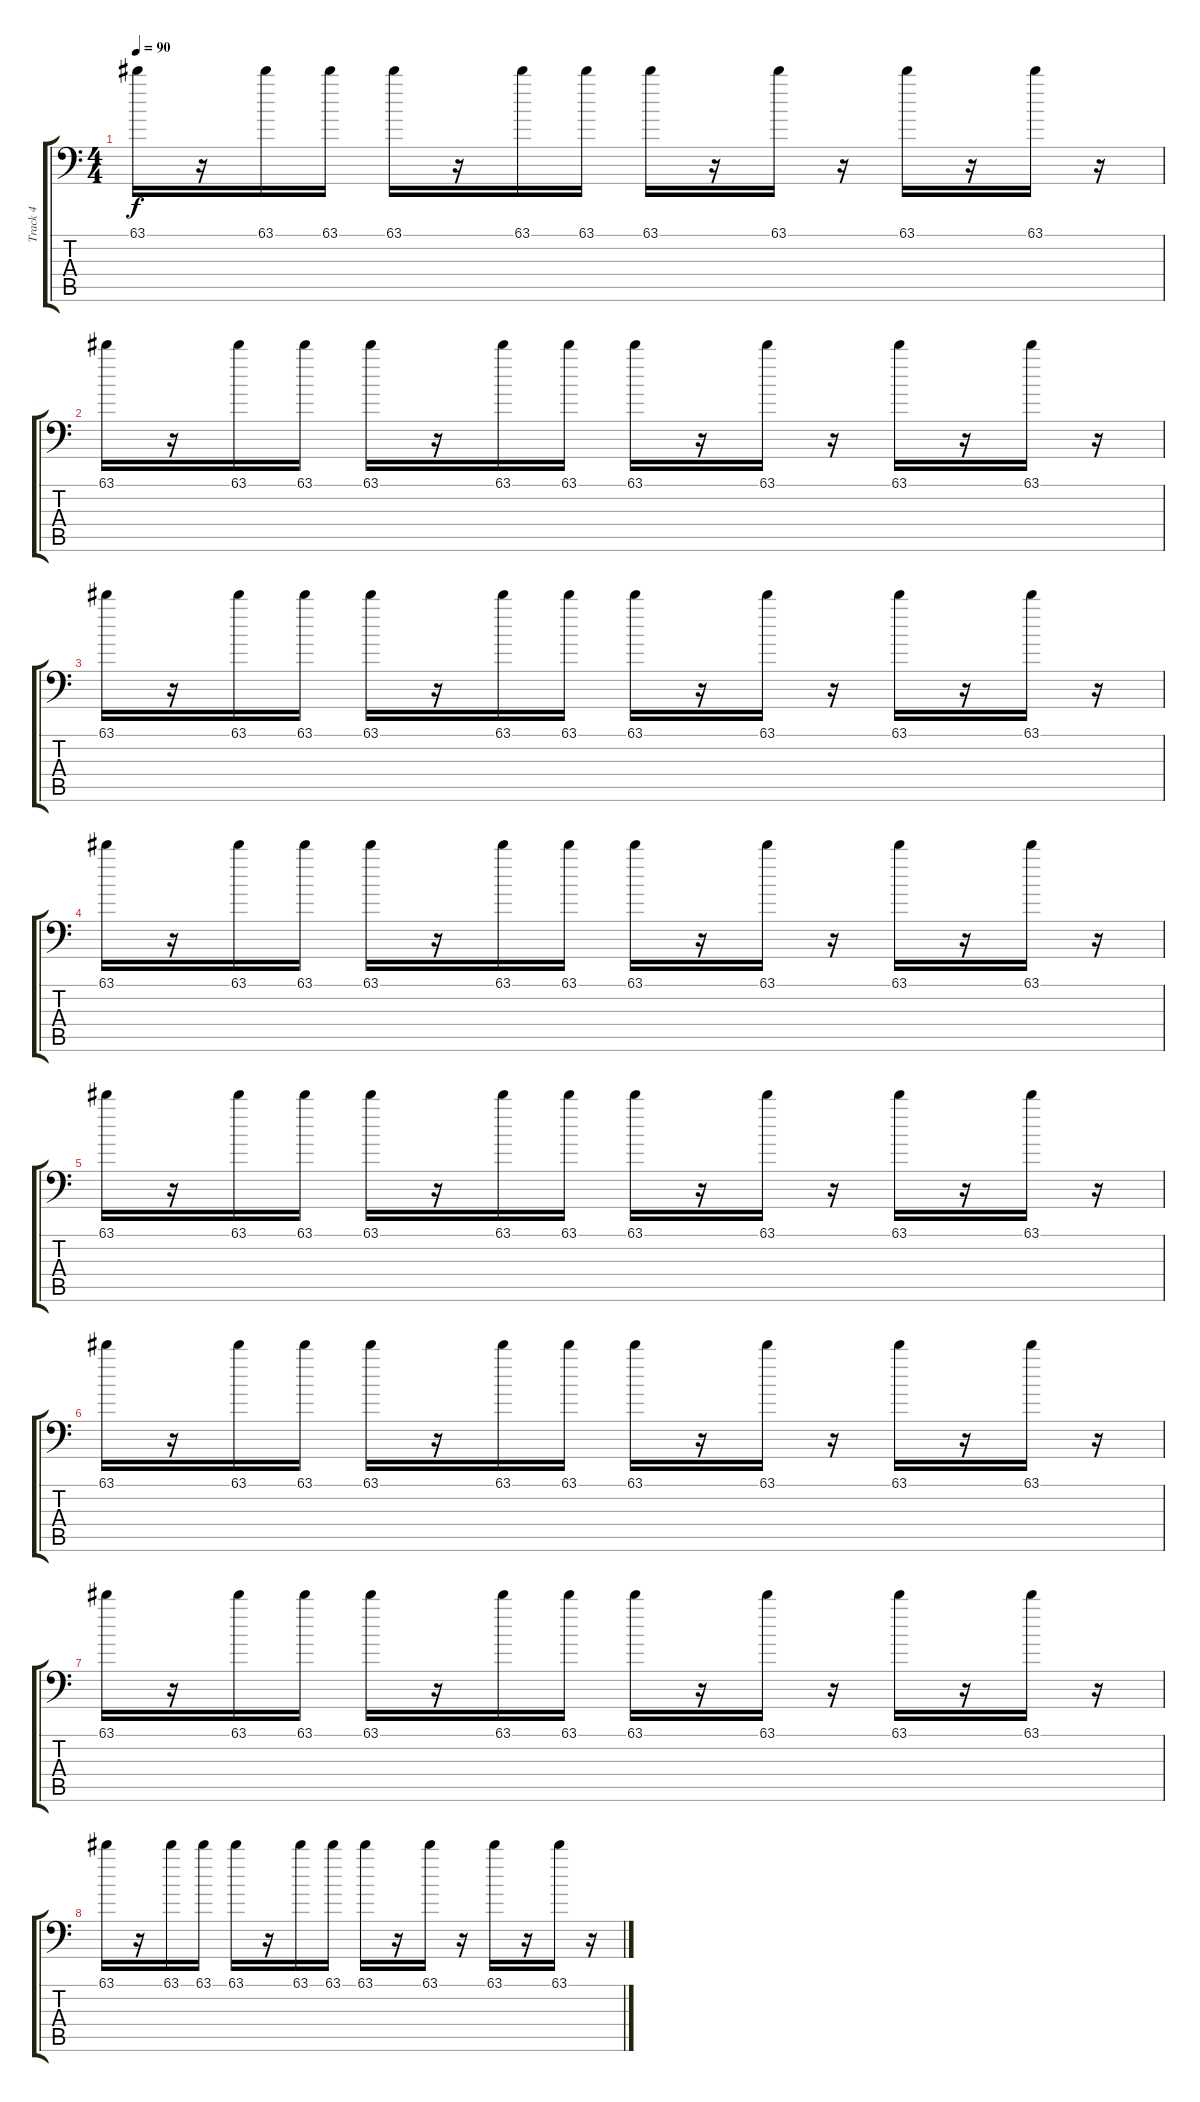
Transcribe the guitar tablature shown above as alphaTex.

\track ("Track 4" "Track 4") {instrument acousticgrandpiano}
\staff {score tabs}
\tuning (C-1 C-1 C-1 C-1 C-1 C-1) {hide}
\ts (4 4)
\tempo 90
\clef f4
\ks c
63.1.16{dy f} r.16 63.1.16 63.1.16 63.1.16 r.16 63.1.16 63.1.16 63.1.16 r.16 63.1.16 r.16 63.1.16 r.16 63.1.16 r.16 |
63.1.16 r.16 63.1.16 63.1.16 63.1.16 r.16 63.1.16 63.1.16 63.1.16 r.16 63.1.16 r.16 63.1.16 r.16 63.1.16 r.16 |
63.1.16 r.16 63.1.16 63.1.16 63.1.16 r.16 63.1.16 63.1.16 63.1.16 r.16 63.1.16 r.16 63.1.16 r.16 63.1.16 r.16 |
63.1.16 r.16 63.1.16 63.1.16 63.1.16 r.16 63.1.16 63.1.16 63.1.16 r.16 63.1.16 r.16 63.1.16 r.16 63.1.16 r.16 |
63.1.16 r.16 63.1.16 63.1.16 63.1.16 r.16 63.1.16 63.1.16 63.1.16 r.16 63.1.16 r.16 63.1.16 r.16 63.1.16 r.16 |
63.1.16 r.16 63.1.16 63.1.16 63.1.16 r.16 63.1.16 63.1.16 63.1.16 r.16 63.1.16 r.16 63.1.16 r.16 63.1.16 r.16 |
63.1.16 r.16 63.1.16 63.1.16 63.1.16 r.16 63.1.16 63.1.16 63.1.16 r.16 63.1.16 r.16 63.1.16 r.16 63.1.16 r.16 |
63.1.16 r.16 63.1.16 63.1.16 63.1.16 r.16 63.1.16 63.1.16 63.1.16 r.16 63.1.16 r.16 63.1.16 r.16 63.1.16 r.16
